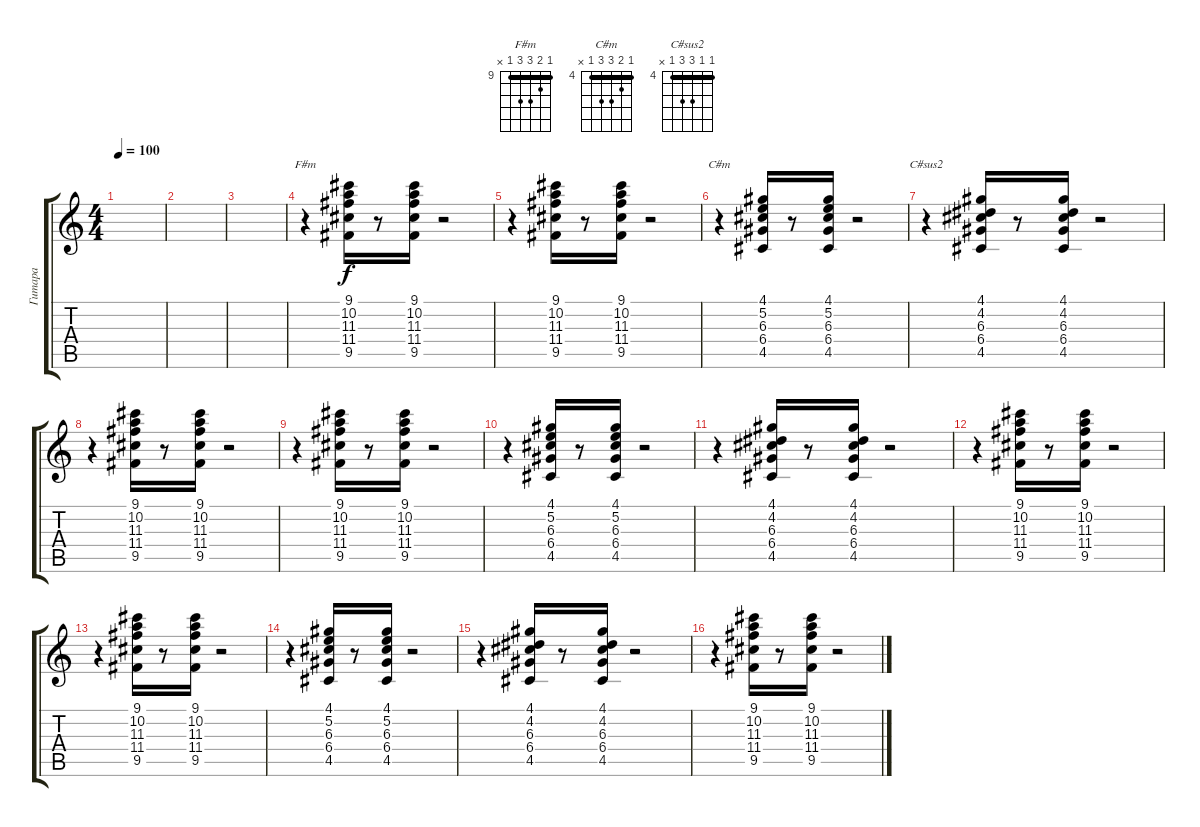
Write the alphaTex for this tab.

\track ("Гитара" "Гитара") {instrument electricguitarclean}
\staff {score tabs}
\tuning (E4 B3 G3 D3 A2 E2) {hide}
\chord ("F#m" 9 10 11 11 9 x) {firstfret 9 barre 9}
\chord ("C#m" 4 5 6 6 4 x) {firstfret 4 barre 4}
\chord ("C#sus2" 4 4 6 6 4 x) {firstfret 4 barre 4}
\ts (4 4)
\tempo 100
\clef g2
\ks c
|
|
|
r.4{ch "F#m"} (9.1 10.2 11.3 11.4 9.5).16 r.8 (9.1 10.2 11.3 11.4 9.5).16 r.2 |
r.4 (9.1 10.2 11.3 11.4 9.5).16 r.8 (9.1 10.2 11.3 11.4 9.5).16 r.2 |
r.4{ch "C#m"} (4.1 5.2 6.3 6.4 4.5).16 r.8 (4.1 5.2 6.3 6.4 4.5).16 r.2 |
r.4{ch "C#sus2"} (4.1 4.2 6.3 6.4 4.5).16 r.8 (4.1 4.2 6.3 6.4 4.5).16 r.2 |
r.4 (9.1 10.2 11.3 11.4 9.5).16 r.8 (9.1 10.2 11.3 11.4 9.5).16 r.2 |
r.4 (9.1 10.2 11.3 11.4 9.5).16 r.8 (9.1 10.2 11.3 11.4 9.5).16 r.2 |
r.4 (4.1 5.2 6.3 6.4 4.5).16 r.8 (4.1 5.2 6.3 6.4 4.5).16 r.2 |
r.4 (4.1 4.2 6.3 6.4 4.5).16 r.8 (4.1 4.2 6.3 6.4 4.5).16 r.2 |
r.4 (9.1 10.2 11.3 11.4 9.5).16 r.8 (9.1 10.2 11.3 11.4 9.5).16 r.2 |
r.4 (9.1 10.2 11.3 11.4 9.5).16 r.8 (9.1 10.2 11.3 11.4 9.5).16 r.2 |
r.4 (4.1 5.2 6.3 6.4 4.5).16 r.8 (4.1 5.2 6.3 6.4 4.5).16 r.2 |
r.4 (4.1 4.2 6.3 6.4 4.5).16 r.8 (4.1 4.2 6.3 6.4 4.5).16 r.2 |
r.4 (9.1 10.2 11.3 11.4 9.5).16 r.8 (9.1 10.2 11.3 11.4 9.5).16 r.2
